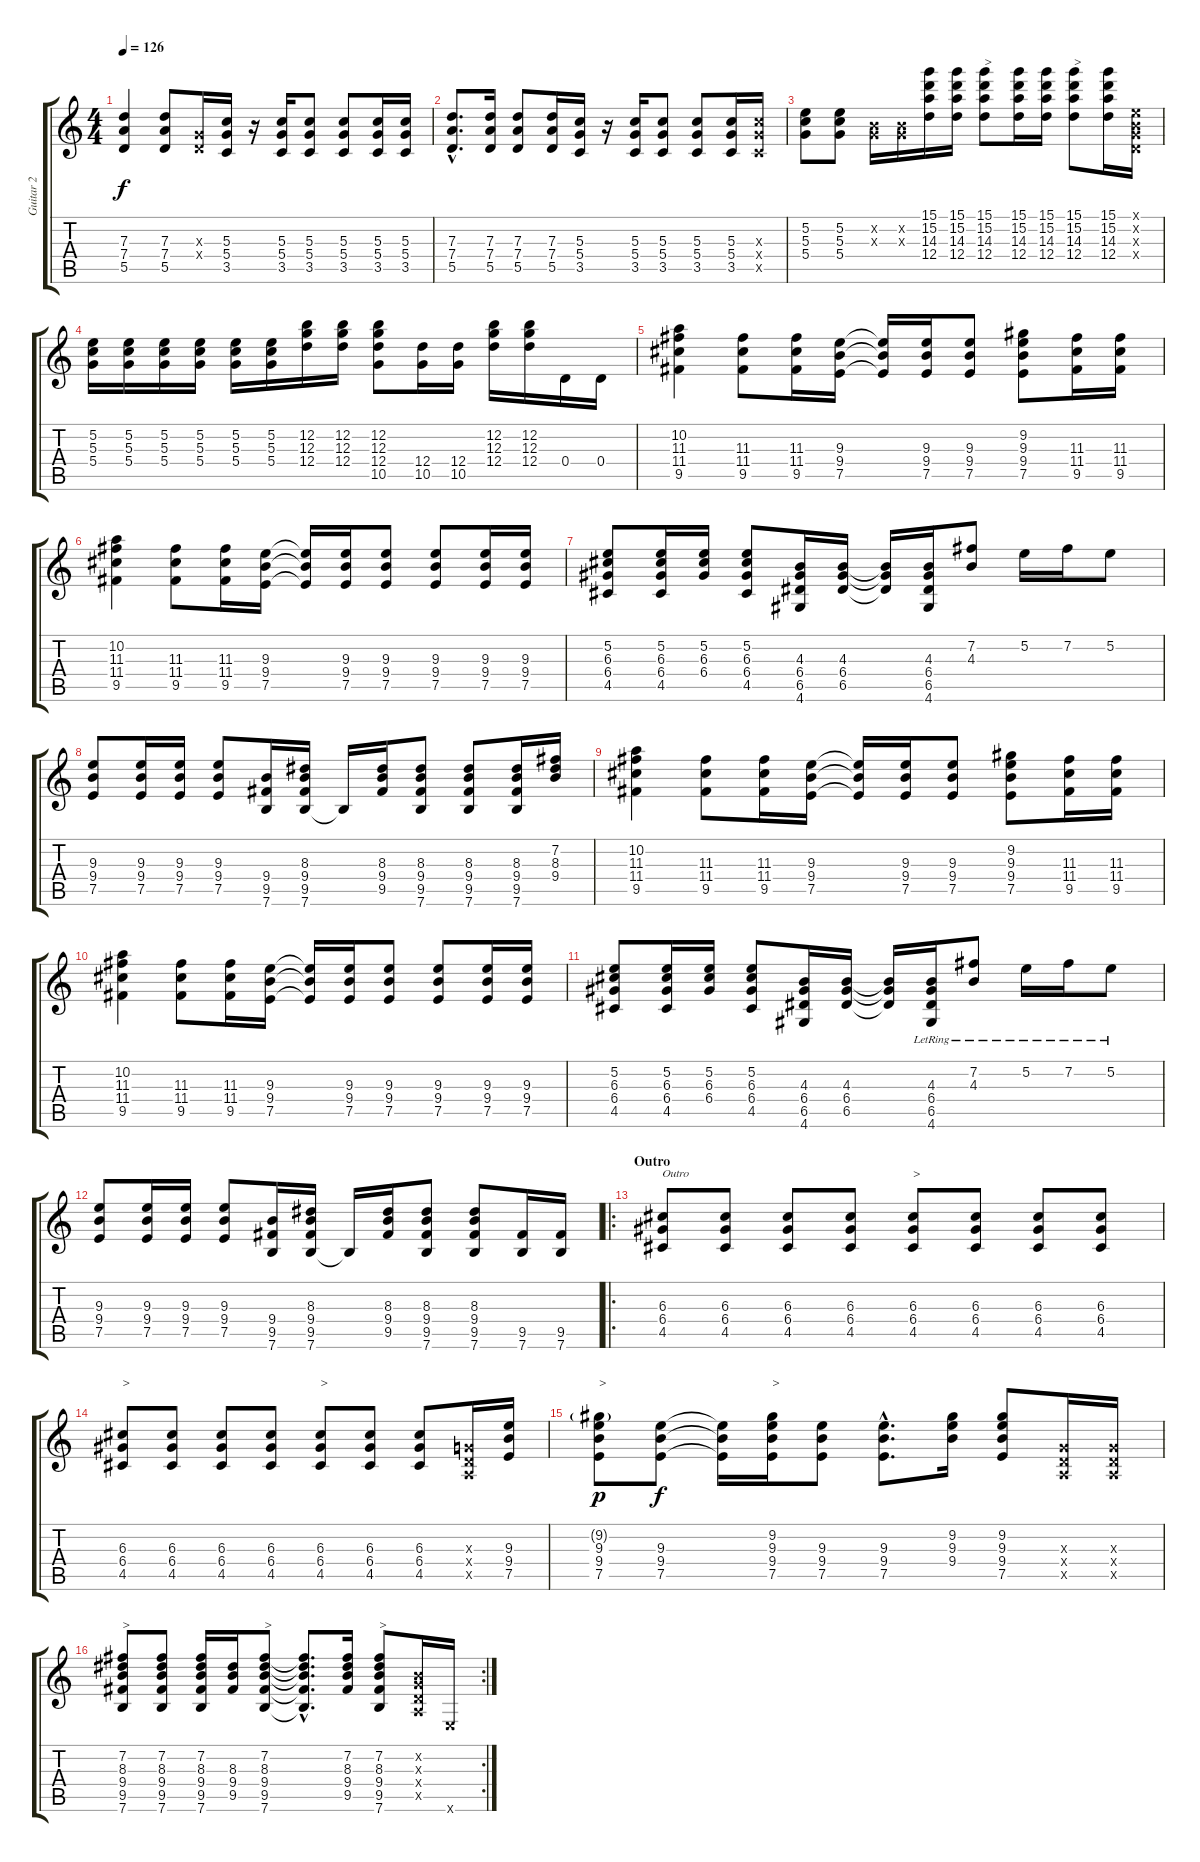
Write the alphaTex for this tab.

\track ("Guitar 2" "Guitar 2") {instrument distortionguitar}
\staff {score tabs}
\tuning (E4 B3 G3 D3 A2 E2) {hide}
\ts (4 4)
\tempo 126
\clef g2
\ks c
(7.3 7.4 5.5).4{dy f} (7.3 7.4 5.5).8 (0.3{x} 0.4{x}).16 (5.3 5.4 3.5).16 r.16 (5.3 5.4 3.5).16 (5.3 5.4 3.5).8 (5.3 5.4 3.5).8 (5.3 5.4 3.5).16 (5.3 5.4 3.5).16 |
(7.3{hac} 7.4{hac} 5.5{hac}).8{d} (7.3 7.4 5.5).16 (7.3 7.4 5.5).8 (7.3 7.4 5.5).16 (5.3 5.4 3.5).16 r.16 (5.3 5.4 3.5).16 (5.3 5.4 3.5).8 (5.3 5.4 3.5).8 (5.3 5.4 3.5).16 (5.3{x} 5.4{x} 3.5{x}).16 |
(5.2 5.3 5.4).8 (5.2 5.3 5.4).8 (0.2{x} 0.3{x}).16 (0.2{x} 0.3{x}).16 (15.1 15.2 14.3 12.4).16 (15.1 15.2 14.3 12.4).16 (15.1 15.2 14.3 12.4).8{txt ">"} (15.1 15.2 14.3 12.4).16 (15.1 15.2 14.3 12.4).16 (15.1 15.2 14.3 12.4).8{txt ">"} (15.1 15.2 14.3 12.4).16 (0.1{x} 0.2{x} 0.3{x} 0.4{x}).16 |
(5.2 5.3 5.4).16 (5.2 5.3 5.4).16 (5.2 5.3 5.4).16 (5.2 5.3 5.4).16 (5.2 5.3 5.4).16 (5.2 5.3 5.4).16 (12.2 12.3 12.4).16 (12.2 12.3 12.4).16 (12.2 12.3 12.4 10.5).8 (12.4 10.5).16 (12.4 10.5).16 (12.2 12.3 12.4).16 (12.2 12.3 12.4).16 0.4.16 0.4.16 |
(10.2 11.3 11.4 9.5).4 (11.3 11.4 9.5).8 (11.3 11.4 9.5).16 (9.3 9.4 7.5).16 (9.3{t} 9.4{t} 7.5{t}).16 (9.3 9.4 7.5).16 (9.3 9.4 7.5).8 (9.2 9.3 9.4 7.5).8 (11.3 11.4 9.5).16 (11.3 11.4 9.5).16 |
(10.2 11.3 11.4 9.5).4 (11.3 11.4 9.5).8 (11.3 11.4 9.5).16 (9.3 9.4 7.5).16 (9.3{t} 9.4{t} 7.5{t}).16 (9.3 9.4 7.5).16 (9.3 9.4 7.5).8 (9.3 9.4 7.5).8 (9.3 9.4 7.5).16 (9.3 9.4 7.5).16 |
(5.2 6.3 6.4 4.5).8 (5.2 6.3 6.4 4.5).16 (5.2 6.3 6.4).16 (5.2 6.3 6.4 4.5).8 (4.3 6.4 6.5 4.6).16 (4.3 6.4 6.5).16 (4.3{t} 6.4{t} 6.5{t}).16 (4.3 6.4 6.5 4.6).16 (7.2 4.3).8 5.2.16 7.2.16 5.2.8 |
(9.3 9.4 7.5).8 (9.3 9.4 7.5).16 (9.3 9.4 7.5).16 (9.3 9.4 7.5).8 (9.4 9.5 7.6).16 (8.3 9.4 9.5 7.6).16 7.6{t}.16 (8.3 9.4 9.5).16 (8.3 9.4 9.5 7.6).8 (8.3 9.4 9.5 7.6).8 (8.3 9.4 9.5 7.6).16 (7.2 8.3 9.4).16 |
(10.2 11.3 11.4 9.5).4 (11.3 11.4 9.5).8 (11.3 11.4 9.5).16 (9.3 9.4 7.5).16 (9.3{t} 9.4{t} 7.5{t}).16 (9.3 9.4 7.5).16 (9.3 9.4 7.5).8 (9.2 9.3 9.4 7.5).8 (11.3 11.4 9.5).16 (11.3 11.4 9.5).16 |
(10.2 11.3 11.4 9.5).4 (11.3 11.4 9.5).8 (11.3 11.4 9.5).16 (9.3 9.4 7.5).16 (9.3{t} 9.4{t} 7.5{t}).16 (9.3 9.4 7.5).16 (9.3 9.4 7.5).8 (9.3 9.4 7.5).8 (9.3 9.4 7.5).16 (9.3 9.4 7.5).16 |
(5.2 6.3 6.4 4.5).8 (5.2 6.3 6.4 4.5).16 (5.2 6.3 6.4).16 (5.2 6.3 6.4 4.5).8 (4.3 6.4 6.5 4.6).16 (4.3 6.4 6.5).16 (4.3{t} 6.4{t} 6.5{t}).16 (4.3{lr} 6.4{lr} 6.5{lr} 4.6{lr}).16 (7.2{lr} 4.3{lr}).8 5.2{lr}.16 7.2{lr}.16 5.2{lr}.8 |
(9.3 9.4 7.5).8 (9.3 9.4 7.5).16 (9.3 9.4 7.5).16 (9.3 9.4 7.5).8 (9.4 9.5 7.6).16 (8.3 9.4 9.5 7.6).16 7.6{t}.16 (8.3 9.4 9.5).16 (8.3 9.4 9.5 7.6).8 (8.3 9.4 9.5 7.6).8 (9.5 7.6).16 (9.5 7.6).16 |
\ro
\section ("" "Outro")
(6.3 6.4 4.5).8{txt "Outro"} (6.3 6.4 4.5).8 (6.3 6.4 4.5).8 (6.3 6.4 4.5).8 (6.3 6.4 4.5).8{txt ">"} (6.3 6.4 4.5).8 (6.3 6.4 4.5).8 (6.3 6.4 4.5).8 |
(6.3 6.4 4.5).8{txt ">"} (6.3 6.4 4.5).8 (6.3 6.4 4.5).8 (6.3 6.4 4.5).8 (6.3 6.4 4.5).8{txt ">"} (6.3 6.4 4.5).8 (6.3 6.4 4.5).8 (0.3{x} 0.4{x} 0.5{x}).16 (9.3 9.4 7.5).16 |
(9.2{g} 9.3 9.4 7.5).8{txt ">" dy p} (9.3 9.4 7.5).8{dy f} (9.3{t} 9.4{t} 7.5{t}).16 (9.2 9.3 9.4 7.5).16{txt ">"} (9.3 9.4 7.5).8 (9.3{hac} 9.4{hac} 7.5{hac}).8{d} (9.2 9.3 9.4).16 (9.2 9.3 9.4 7.5).8 (0.3{x} 0.4{x} 0.5{x}).16 (0.3{x} 0.4{x} 0.5{x}).16 |
\rc 2
(7.2 8.3 9.4 9.5 7.6).8{txt ">"} (7.2 8.3 9.4 9.5 7.6).8 (7.2 8.3 9.4 9.5 7.6).16 (8.3 9.4 9.5).16 (7.2 8.3 9.4 9.5 7.6).8{txt ">"} (7.2{hac t} 8.3{hac t} 9.4{hac t} 9.5{hac t} 7.6{hac t}).8{d} (7.2 8.3 9.4 9.5).16 (7.2 8.3 9.4 9.5 7.6).8{txt ">"} (0.2{x} 0.3{x} 0.4{x} 0.5{x}).16 0.6{x}.16
